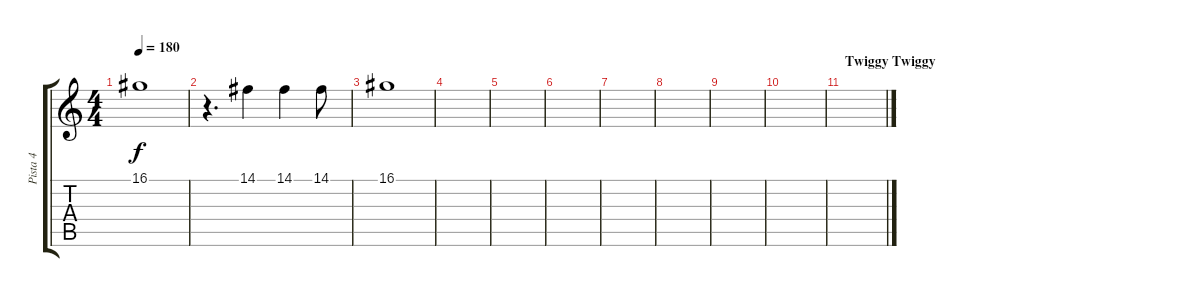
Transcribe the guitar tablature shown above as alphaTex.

\track ("Pista 4" "Pista 4") {instrument pizzicatostrings}
\staff {score tabs}
\tuning (E4 B3 G3 D3 A2 E2) {hide}
\ts (4 4)
\tempo 180
\clef g2
\ks c
16.1.1{dy f} |
r.4{d} 14.1.4 14.1.4 14.1.8 |
16.1.1 |
|
|
|
|
|
|
|
\section ("" "Twiggy Twiggy")
